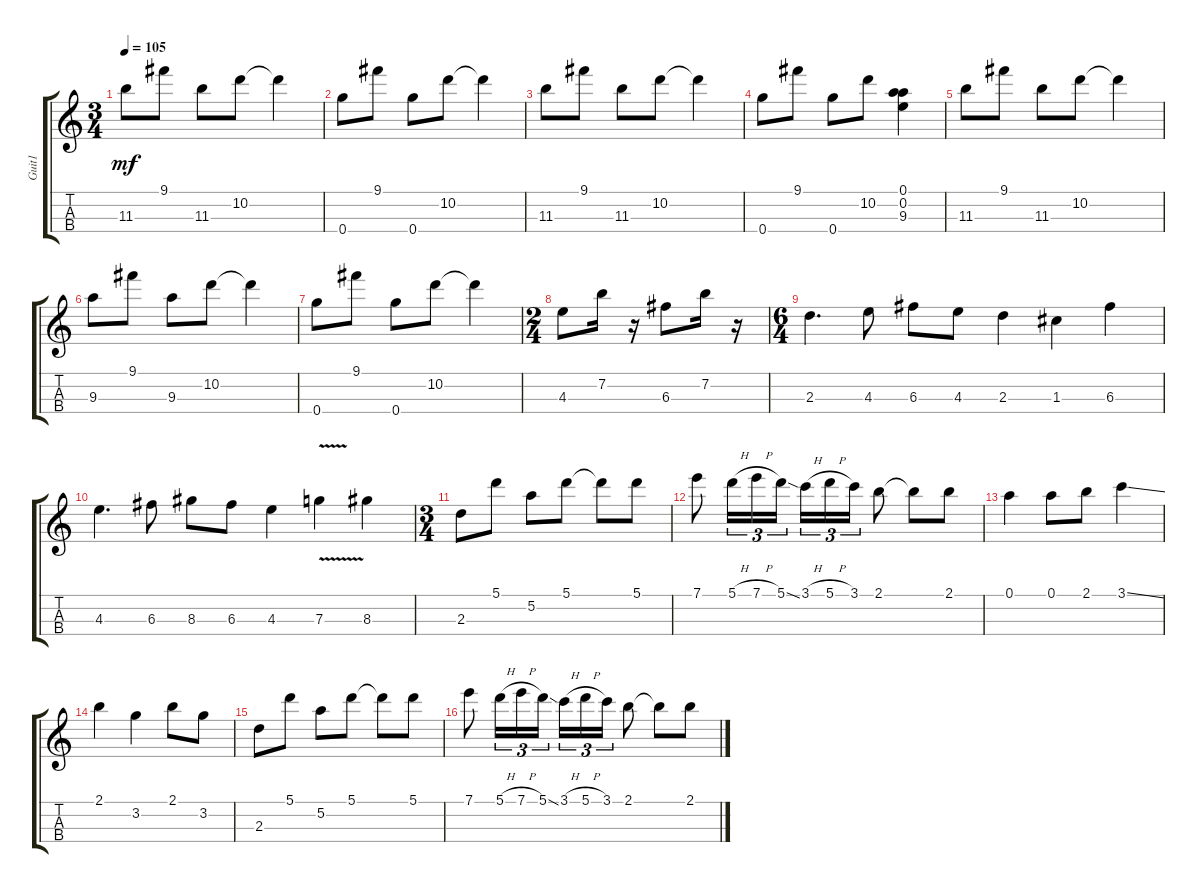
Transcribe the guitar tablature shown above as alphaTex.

\track ("Guit1" "Guit1") {instrument acousticguitarnylon}
\staff {score tabs}
\tuning (A4 E4 C4 G4) {hide}
\ts (3 4)
\tempo 105
\clef g2
\ks c
11.3.8{dy mf} 9.1.8 11.3.8 10.2.8 10.2{t}.4 |
0.4.8 9.1.8 0.4.8 10.2.8 10.2{t}.4 |
11.3.8 9.1.8 11.3.8 10.2.8 10.2{t}.4 |
0.4.8 9.1.8 0.4.8 10.2.8 (0.1 0.2 9.3).4 |
11.3.8 9.1.8 11.3.8 10.2.8 10.2{t}.4 |
9.3.8 9.1.8 9.3.8 10.2.8 10.2{t}.4 |
0.4.8 9.1.8 0.4.8 10.2.8 10.2{t}.4 |
\ts (2 4)
4.3.8 7.2.16 r.16 6.3.8 7.2.16 r.16 |
\ts (6 4)
2.3.4{d} 4.3.8 6.3.8 4.3.8 2.3.4 1.3.4 6.3.4 |
4.3.4{d} 6.3.8 8.3.8 6.3.8 4.3.4 7.3{v}.4 8.3.4 |
\ts (3 4)
2.3.8 5.1.8 5.2.8 5.1.8 5.1{t}.8 5.1.8 |
7.1.8 5.1{h}.16{tu (3 2)} 7.1{h}.16{tu (3 2)} 5.1{ss}.16{tu (3 2)} 3.1{h}.16{tu (3 2)} 5.1{h}.16{tu (3 2)} 3.1.16{tu (3 2)} 2.1.8 2.1{t}.8 2.1.8 |
0.1.4 0.1.8 2.1.8 3.1{ss}.4 |
2.1.4 3.2.4 2.1.8 3.2.8 |
2.3.8 5.1.8 5.2.8 5.1.8 5.1{t}.8 5.1.8 |
7.1.8 5.1{h}.16{tu (3 2)} 7.1{h}.16{tu (3 2)} 5.1{ss}.16{tu (3 2)} 3.1{h}.16{tu (3 2)} 5.1{h}.16{tu (3 2)} 3.1.16{tu (3 2)} 2.1.8 2.1{t}.8 2.1.8
